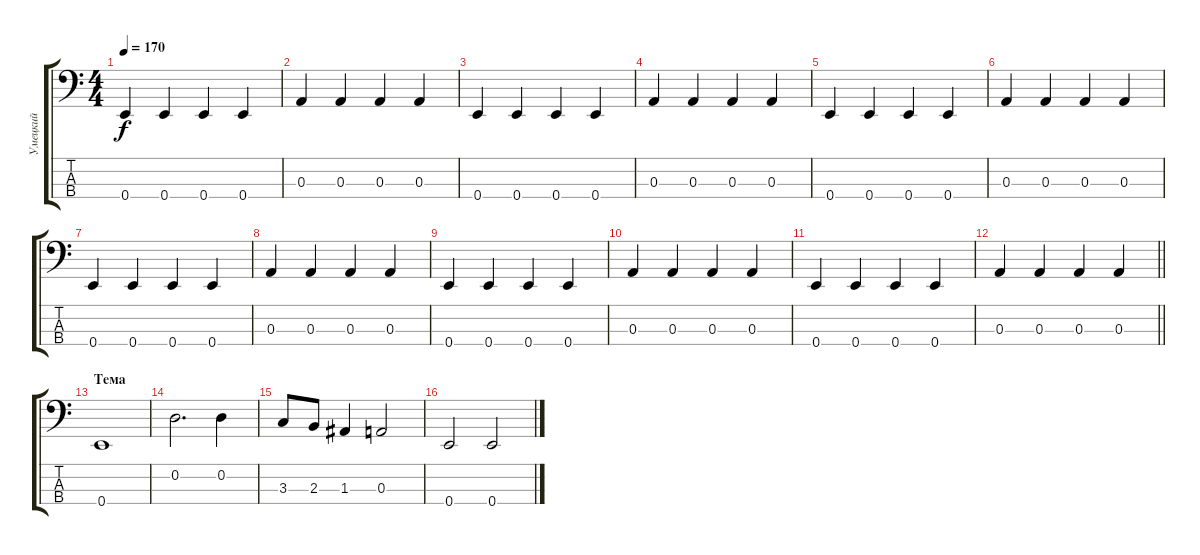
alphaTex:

\track ("Умецкий" "Умецкий") {instrument slapbass1}
\staff {score tabs}
\tuning (G2 D2 A1 E1) {hide}
\ts (4 4)
\tempo 170
\clef f4
\ks c
0.4.4{dy f} 0.4.4 0.4.4 0.4.4 |
0.3.4 0.3.4 0.3.4 0.3.4 |
0.4.4 0.4.4 0.4.4 0.4.4 |
0.3.4 0.3.4 0.3.4 0.3.4 |
0.4.4 0.4.4 0.4.4 0.4.4 |
0.3.4 0.3.4 0.3.4 0.3.4 |
0.4.4 0.4.4 0.4.4 0.4.4 |
0.3.4 0.3.4 0.3.4 0.3.4 |
0.4.4 0.4.4 0.4.4 0.4.4 |
0.3.4 0.3.4 0.3.4 0.3.4 |
0.4.4 0.4.4 0.4.4 0.4.4 |
\barLineRight lightlight
0.3.4 0.3.4 0.3.4 0.3.4 |
\section ("" "Тема")
0.4.1 |
0.2.2{d} 0.2.4 |
3.3.8 2.3.8 1.3.4 0.3.2 |
0.4.2 0.4.2
